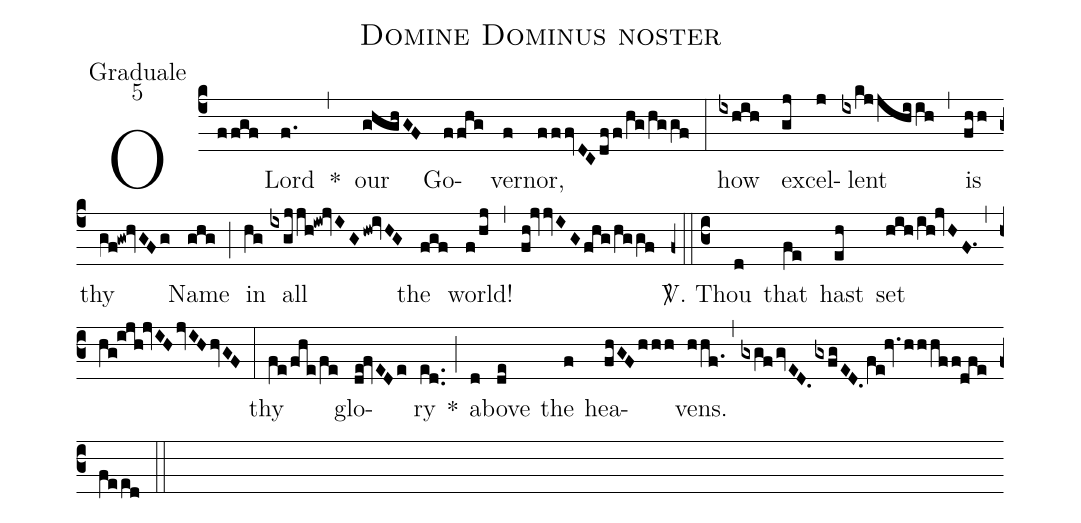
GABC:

name:Domine Dominus noster;
office-part:Graduale;
mode:5;
%%
(c4) O(ffgf) Lord(f.) *(,) our(ghghGF) Go(ffhg)ver(f)nor,(fffvDC/dff/hg/hggf) (:) how(ixhih) ex(gj)cel(j)lent(ixkjjhiih) (,) is(fhh) thy(gf!gw!hvGFg) Name(ghg) (;) in(hg) all(ixgjjh!iw!jvIG/hw!ivHG) the(fgf) world!(f/hj) (,) (fh!jvvIG/fhg/hggf) <sp>V/</sp>.(z0::c3) Thou(d) that(fe) hast(eh) set(hih/ih!jvHF.1) (,) (hg!ijh!jvIH/jvIH/hvGF) (:) thy(fe/fhe/fe) glo(de!fvEDe)ry(ed..) *(;) a(d)bove(de) the(f) hea(fhGF/hhh)vens.(hhf.1) (,) (gxgf/gvED.0/gxfgED.0/fe!hv.1hhhff!dfe/feed) (::)
